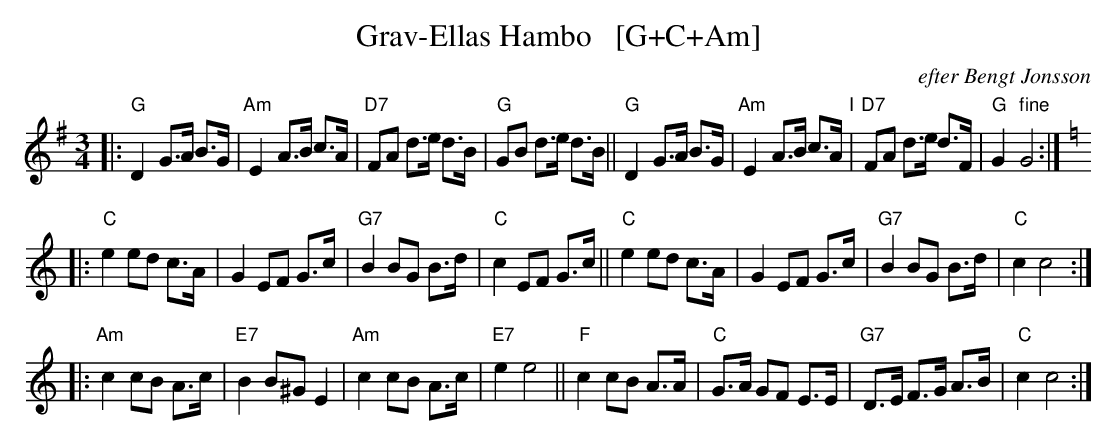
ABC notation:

X:1
T: Grav-Ellas Hambo   [G+C+Am]
O: efter Bengt Jonsson
M: 3/4
L: 1/8
K: G
|: "G"D2 G>A B>G | "Am"E2 A>B c>A | "D7"FA d>e d>B | "G"GB d>e d>B \
|| "G"D2 G>A B>G | "Am"E2 A>B c>A "^I"| "D7"FA d>e d>F | "G"G2 " fine"G4 :|
K: C
|: "C"e2 ed c>A | G2 EF G>c | "G7"B2 BG B>d | "C"c2 EF G>c \
|| "C"e2 ed c>A | G2 EF G>c | "G7"B2 BG B>d | "C"c2 c4 :|
|: "Am"c2 cB A>c | "E7"B2 B^G E2 | "Am"c2 cB A>c | "E7"e2 e4 \
|| "F"c2 cB A>A | "C"G>A GF E>E | "G7"D>E F>G A>B | "C"c2 c4 :|
